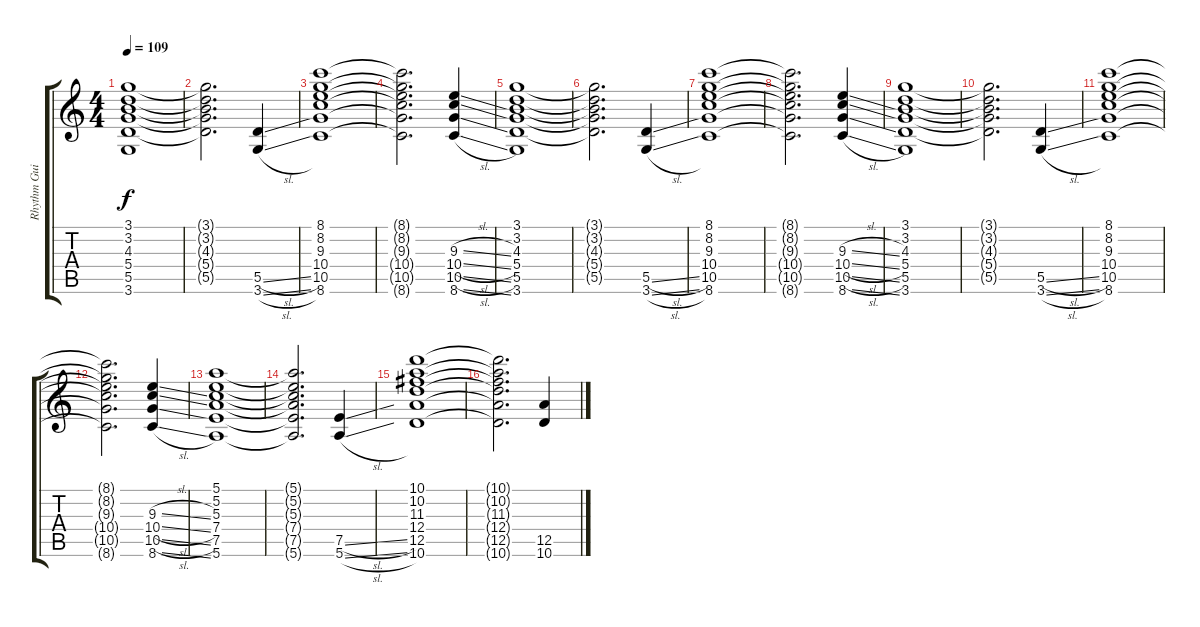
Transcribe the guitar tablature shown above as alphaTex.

\track ("Rhythm Guitar" "Rhythm Gui") {instrument overdrivenguitar}
\staff {score tabs}
\tuning (E4 B3 G3 D3 A2 E2) {hide}
\ts (4 4)
\tempo 109
\clef g2
\ks c
(3.1 3.2 4.3 5.4 5.5 3.6).1{dy f} |
(3.1{t} 3.2{t} 4.3{t} 5.4{t} 5.5{t}).2{d} (5.5{sl} 3.6{sl}).4 |
(8.1 8.2 9.3 10.4 10.5 8.6).1 |
(8.1{t} 8.2{t} 9.3{t} 10.4{t} 10.5{t} 8.6{t}).2{d} (9.3{sl} 10.4{sl} 10.5{sl} 8.6{sl}).4 |
(3.1 3.2 4.3 5.4 5.5 3.6).1 |
(3.1{t} 3.2{t} 4.3{t} 5.4{t} 5.5{t}).2{d} (5.5{sl} 3.6{sl}).4 |
(8.1 8.2 9.3 10.4 10.5 8.6).1 |
(8.1{t} 8.2{t} 9.3{t} 10.4{t} 10.5{t} 8.6{t}).2{d} (9.3{sl} 10.4{sl} 10.5{sl} 8.6{sl}).4 |
(3.1 3.2 4.3 5.4 5.5 3.6).1 |
(3.1{t} 3.2{t} 4.3{t} 5.4{t} 5.5{t}).2{d} (5.5{sl} 3.6{sl}).4 |
(8.1 8.2 9.3 10.4 10.5 8.6).1 |
(8.1{t} 8.2{t} 9.3{t} 10.4{t} 10.5{t} 8.6{t}).2{d} (9.3{sl} 10.4{sl} 10.5{sl} 8.6{sl}).4 |
(5.1 5.2 5.3 7.4 7.5 5.6).1 |
(5.1{t} 5.2{t} 5.3{t} 7.4{t} 7.5{t} 5.6{t}).2{d} (7.5{sl} 5.6{sl}).4 |
(10.1 10.2 11.3 12.4 12.5 10.6).1 |
(10.1{t} 10.2{t} 11.3{t} 12.4{t} 12.5{t} 10.6{t}).2{d} (12.5{sl} 10.6{sl}).4
